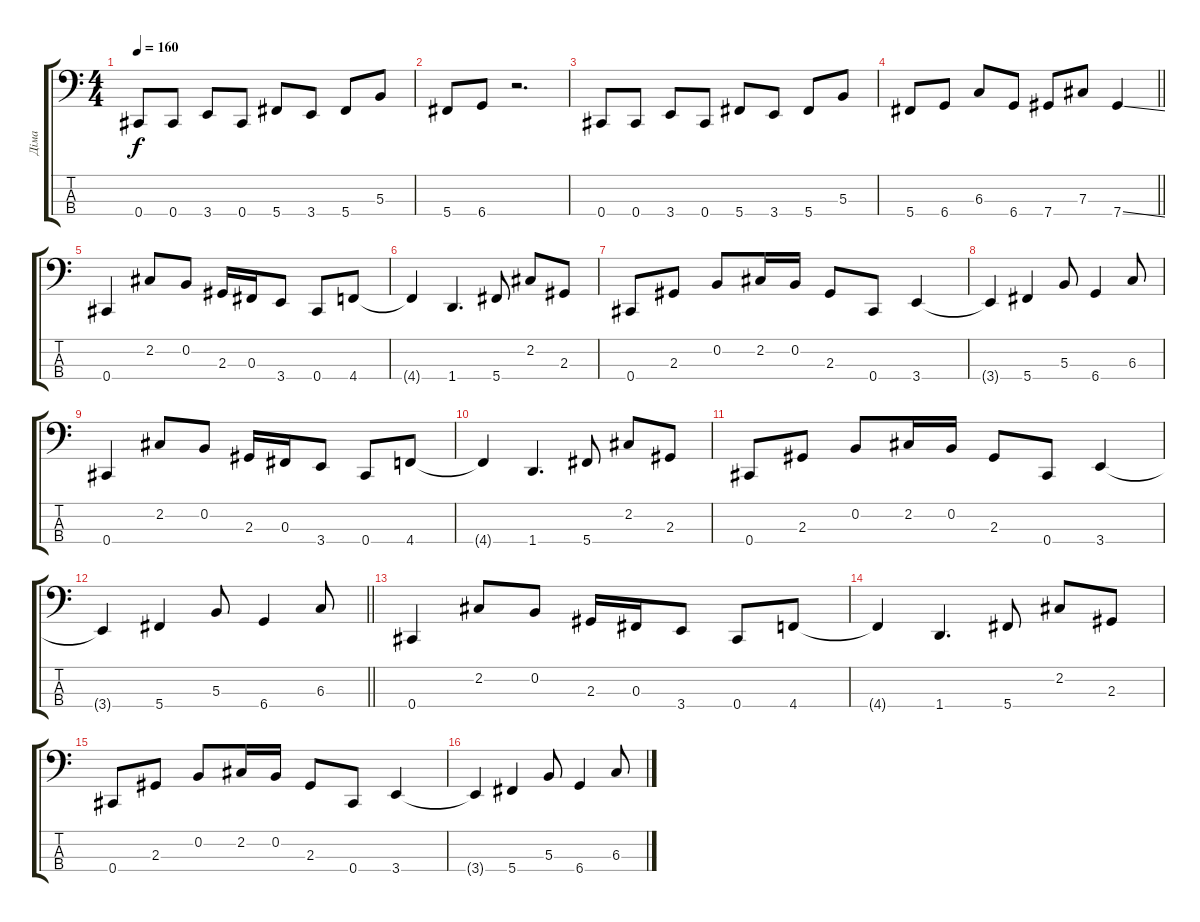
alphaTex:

\track ("Діма" "Діма") {instrument electricbassfinger}
\staff {score tabs}
\tuning (E2 B1 Gb1 Db1) {hide}
\ts (4 4)
\tempo 160
\clef f4
\ks c
0.4.8{dy f} 0.4.8 3.4.8 0.4.8 5.4.8 3.4.8 5.4.8 5.3.8 |
5.4.8 6.4.8 r.2{d} |
0.4.8 0.4.8 3.4.8 0.4.8 5.4.8 3.4.8 5.4.8 5.3.8 |
\barLineRight lightlight
5.4.8 6.4.8 6.3.8 6.4.8 7.4.8 7.3.8 7.4{ss}.4 |
0.4.4 2.2.8 0.2.8 2.3.16 0.3.16 3.4.8 0.4.8 4.4.8 |
4.4{t}.4 1.4.4{d} 5.4.8 2.2.8 2.3.8 |
0.4.8 2.3.8 0.2.8 2.2.16 0.2.16 2.3.8 0.4.8 3.4.4 |
3.4{t}.4 5.4.4 5.3.8 6.4.4 6.3.8 |
0.4.4 2.2.8 0.2.8 2.3.16 0.3.16 3.4.8 0.4.8 4.4.8 |
4.4{t}.4 1.4.4{d} 5.4.8 2.2.8 2.3.8 |
0.4.8 2.3.8 0.2.8 2.2.16 0.2.16 2.3.8 0.4.8 3.4.4 |
\barLineRight lightlight
3.4{t}.4 5.4.4 5.3.8 6.4.4 6.3.8 |
0.4.4 2.2.8 0.2.8 2.3.16 0.3.16 3.4.8 0.4.8 4.4.8 |
4.4{t}.4 1.4.4{d} 5.4.8 2.2.8 2.3.8 |
0.4.8 2.3.8 0.2.8 2.2.16 0.2.16 2.3.8 0.4.8 3.4.4 |
3.4{t}.4 5.4.4 5.3.8 6.4.4 6.3.8
